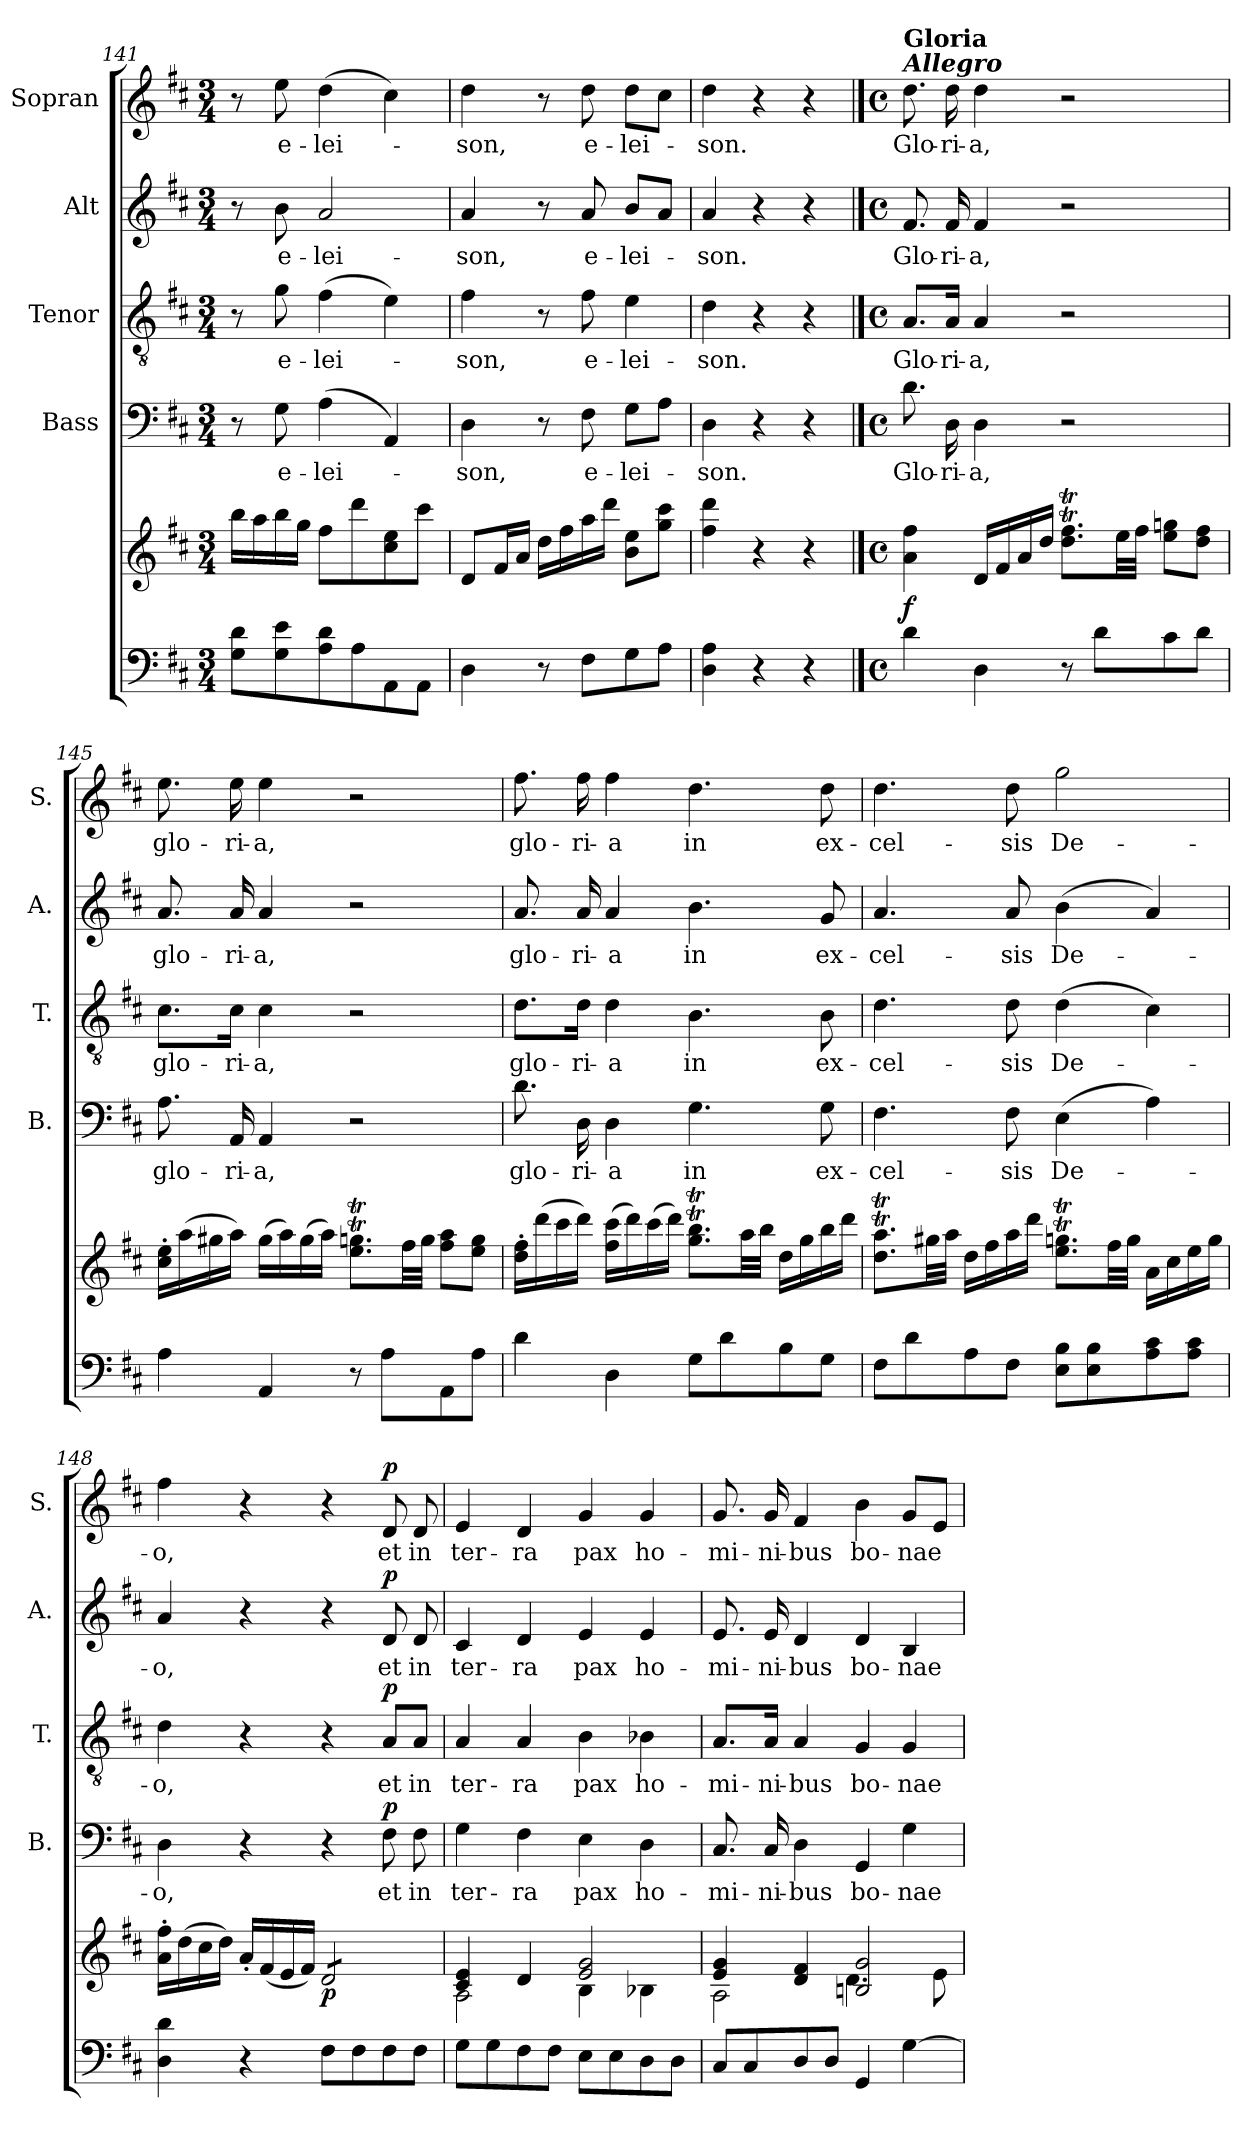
**kern	**kern	**dynam	**kern	**text	**dynam	**kern	**text	**dynam	**kern	**text	**dynam	**kern	**text	**dynam
*part5	*part5	*part5	*part4	*part4	*part4	*part3	*part3	*part3	*part2	*part2	*part2	*part1	*part1	*part1
*staff6	*staff5	*staff5/6	*staff4	*staff4	*staff4	*staff3	*staff3	*staff3	*staff2	*staff2	*staff2	*staff1	*staff1	*staff1
*	*	*	*I"Bass	*	*	*I"Tenor	*	*	*I"Alt	*	*	*I"Sopran	*	*
*	*	*	*I'B.	*	*	*I'T.	*	*	*I'A.	*	*	*I'S.	*	*
*clefF4	*clefG2	*	*clefF4	*	*	*clefGv2	*	*	*clefG2	*	*	*clefG2	*	*
*k[f#c#]	*k[f#c#]	*	*k[f#c#]	*	*	*k[f#c#]	*	*	*k[f#c#]	*	*	*k[f#c#]	*	*
*D:	*D:	*	*D:	*	*	*D:	*	*	*D:	*	*	*D:	*	*
*M3/4	*M3/4	*	*M3/4	*	*	*M3/4	*	*	*M3/4	*	*	*M3/4	*	*
=141	=141	=141	=141	=141	=141	=141	=141	=141	=141	=141	=141	=141	=141	=141
8G\ 8d\L	16bb\LL	.	8r	.	.	8r	.	.	8r	.	.	8r	.	.
.	16aa\	.	.	.	.	.	.	.	.	.	.	.	.	.
!	!	!	!	!LO:LY:b	!	!	!LO:LY:b	!	!	!LO:LY:b	!	!	!LO:LY:b	!
8G\ 8e\	16bb\	.	8G\	e-	.	8g\	e-	.	8b\	e-	.	8ee\	e-	.
.	16gg\JJ	.	.	.	.	.	.	.	.	.	.	.	.	.
!	!	!	!	!LO:LY:b	!	!	!LO:LY:b	!	!	!LO:LY:b	!	!	!LO:LY:b	!
8A\ 8d\	8ff#\L	.	(>4A\	-lei-	.	(>4f#\	-lei-	.	2a/	-lei-	.	(>4dd\	-lei-	.
8A\	8ddd\	.	.	.	.	.	.	.	.	.	.	.	.	.
8AA\	8cc#\ 8ee\	.	4AA/)	.	.	4e\)	.	.	.	.	.	4cc#\)	.	.
8AA\J	8ccc#\J	.	.	.	.	.	.	.	.	.	.	.	.	.
=142	=142	=142	=142	=142	=142	=142	=142	=142	=142	=142	=142	=142	=142	=142
!	!	!	!	!LO:LY:b	!	!	!LO:LY:b	!	!	!LO:LY:b	!	!	!LO:LY:b	!
4D\	8d/L	.	4D\	-son,	.	4f#\	-son,	.	4a/	-son,	.	4dd\	-son,	.
.	16f#/L	.	.	.	.	.	.	.	.	.	.	.	.	.
.	16a/JJ	.	.	.	.	.	.	.	.	.	.	.	.	.
8r	16dd\LL	.	8r	.	.	8r	.	.	8r	.	.	8r	.	.
.	16ff#\	.	.	.	.	.	.	.	.	.	.	.	.	.
!	!	!	!	!LO:LY:b	!	!	!LO:LY:b	!	!	!LO:LY:b	!	!	!LO:LY:b	!
8F#\L	16aa\	.	8F#\	e-	.	8f#\	e-	.	8a/	e-	.	8dd\	e-	.
.	16ddd\JJ	.	.	.	.	.	.	.	.	.	.	.	.	.
!	!	!	!	!LO:LY:b	!	!	!LO:LY:b	!	!	!LO:LY:b	!	!	!LO:LY:b	!
8G\	8b\ 8ee\L	.	8G\L	-lei-	.	4e\	-lei-	.	8b/L	-lei-	.	8dd\L	-lei-	.
8A\J	8gg\ 8ccc#\J	.	8A\J	.	.	.	.	.	8a/J	.	.	8cc#\J	.	.
=143	=143	=143	=143	=143	=143	=143	=143	=143	=143	=143	=143	=143	=143	=143
!	!	!	!	!LO:LY:b	!	!	!LO:LY:b	!	!	!LO:LY:b	!	!	!LO:LY:b	!
4D\ 4A\	4ff#\ 4ddd\	.	4D\	-son.	.	4d\	-son.	.	4a/	-son.	.	4dd\	-son.	.
4r	4r	.	4r	.	.	4r	.	.	4r	.	.	4r	.	.
4r	4r	.	4r	.	.	4r	.	.	4r	.	.	4r	.	.
!!LO:LB:g=z
==144	==144	==144	==144	==144	==144	==144	==144	==144	==144	==144	==144	==144	==144	==144
*M4/4	*M4/4	*	*M4/4	*	*	*M4/4	*	*	*M4/4	*	*	*M4/4	*	*
*met(c)	*met(c)	*	*met(c)	*	*	*met(c)	*	*	*met(c)	*	*	*met(c)	*	*
!	!	!	!	!	!	!	!	!	!	!	!	!LO:TX:a:Bi:t=Allegro	!	!
!	!	!	!	!	!	!	!	!	!	!	!	!LO:TX:a:B:t=Gloria	!	!
!	!	!LO:DY:b	!	!LO:LY:b	!	!	!LO:LY:b	!	!	!LO:LY:b	!	!	!LO:LY:b	!
4d\	4a\ 4ff#\	f	8.d\	Glo-	.	8.A/L	Glo-	.	8.f#/	Glo-	.	8.dd\	Glo-	.
!	!	!	!	!LO:LY:b	!	!	!LO:LY:b	!	!	!LO:LY:b	!	!	!LO:LY:b	!
.	.	.	16D\	-ri-	.	16A/Jk	-ri-	.	16f#/	-ri-	.	16dd\	-ri-	.
!	!	!	!	!LO:LY:b	!	!	!LO:LY:b	!	!	!LO:LY:b	!	!	!LO:LY:b	!
4D\	16d/LL	.	4D\	-a,	.	4A/	-a,	.	4f#/	-a,	.	4dd\	-a,	.
.	16f#/	.	.	.	.	.	.	.	.	.	.	.	.	.
.	16a/	.	.	.	.	.	.	.	.	.	.	.	.	.
.	16dd/JJ	.	.	.	.	.	.	.	.	.	.	.	.	.
8r	8.dd\T 8.ff#\TL	.	2r	.	.	2r	.	.	2r	.	.	2r	.	.
8d\L	.	.	.	.	.	.	.	.	.	.	.	.	.	.
.	32ee\LL	.	.	.	.	.	.	.	.	.	.	.	.	.
.	32ff#\JJJ	.	.	.	.	.	.	.	.	.	.	.	.	.
8c#\	8ee\ 8gg\L	.	.	.	.	.	.	.	.	.	.	.	.	.
8d\J	8dd\ 8ff#\J	.	.	.	.	.	.	.	.	.	.	.	.	.
=145	=145	=145	=145	=145	=145	=145	=145	=145	=145	=145	=145	=145	=145	=145
!	!	!	!	!LO:LY:b	!	!	!LO:LY:b	!	!	!LO:LY:b	!	!	!LO:LY:b	!
4A\	16cc#\'> 16ee\'>LL	.	8.A\	glo-	.	8.c#\L	glo-	.	8.a/	glo-	.	8.ee\	glo-	.
.	(>16aa\	.	.	.	.	.	.	.	.	.	.	.	.	.
.	16gg#X\	.	.	.	.	.	.	.	.	.	.	.	.	.
!	!	!	!	!LO:LY:b	!	!	!LO:LY:b	!	!	!LO:LY:b	!	!	!LO:LY:b	!
.	16aa\JJ)	.	16AA/	-ri-	.	16c#\Jk	-ri-	.	16a/	-ri-	.	16ee\	-ri-	.
!	!	!	!	!LO:LY:b	!	!	!LO:LY:b	!	!	!LO:LY:b	!	!	!LO:LY:b	!
4AA/	(>16gg#\LL	.	4AA/	-a,	.	4c#\	-a,	.	4a/	-a,	.	4ee\	-a,	.
.	16aa\)	.	.	.	.	.	.	.	.	.	.	.	.	.
.	(>16gg#\	.	.	.	.	.	.	.	.	.	.	.	.	.
.	16aa\JJ)	.	.	.	.	.	.	.	.	.	.	.	.	.
8r	8.ee\T 8.ggn\TL	.	2r	.	.	2r	.	.	2r	.	.	2r	.	.
8A\L	.	.	.	.	.	.	.	.	.	.	.	.	.	.
.	32ff#\LL	.	.	.	.	.	.	.	.	.	.	.	.	.
.	32gg\JJJ	.	.	.	.	.	.	.	.	.	.	.	.	.
8AA\	8ff#\ 8aa\L	.	.	.	.	.	.	.	.	.	.	.	.	.
8A\J	8ee\ 8gg\J	.	.	.	.	.	.	.	.	.	.	.	.	.
=146	=146	=146	=146	=146	=146	=146	=146	=146	=146	=146	=146	=146	=146	=146
!	!	!	!	!LO:LY:b	!	!	!LO:LY:b	!	!	!LO:LY:b	!	!	!LO:LY:b	!
4d\	16dd\'> 16ff#\'>LL	.	8.d\	glo-	.	8.d\L	glo-	.	8.a/	glo-	.	8.ff#\	glo-	.
.	(>16ddd\	.	.	.	.	.	.	.	.	.	.	.	.	.
.	16ccc#\	.	.	.	.	.	.	.	.	.	.	.	.	.
!	!	!	!	!LO:LY:b	!	!	!LO:LY:b	!	!	!LO:LY:b	!	!	!LO:LY:b	!
.	16ddd\JJ)	.	16D\	-ri-	.	16d\Jk	-ri-	.	16a/	-ri-	.	16ff#\	-ri-	.
!	!	!	!	!LO:LY:b	!	!	!LO:LY:b	!	!	!LO:LY:b	!	!	!LO:LY:b	!
4D\	(>16ff#\ 16ccc#\LL	.	4D\	-a	.	4d\	-a	.	4a/	-a	.	4ff#\	-a	.
.	16ddd\)	.	.	.	.	.	.	.	.	.	.	.	.	.
.	(>16ccc#\	.	.	.	.	.	.	.	.	.	.	.	.	.
.	16ddd\JJ)	.	.	.	.	.	.	.	.	.	.	.	.	.
!	!	!	!	!LO:LY:b	!	!	!LO:LY:b	!	!	!LO:LY:b	!	!	!LO:LY:b	!
8G\L	8.gg\T 8.bb\TL	.	4.G\	in	.	4.B\	in	.	4.b\	in	.	4.dd\	in	.
8d\	.	.	.	.	.	.	.	.	.	.	.	.	.	.
.	32aa\LL	.	.	.	.	.	.	.	.	.	.	.	.	.
.	32bb\JJJ	.	.	.	.	.	.	.	.	.	.	.	.	.
8B\	16dd\LL	.	.	.	.	.	.	.	.	.	.	.	.	.
.	16gg\	.	.	.	.	.	.	.	.	.	.	.	.	.
!	!	!	!	!LO:LY:b	!	!	!LO:LY:b	!	!	!LO:LY:b	!	!	!LO:LY:b	!
8G\J	16bb\	.	8G\	ex-	.	8B\	ex-	.	8g/	ex-	.	8dd\	ex-	.
.	16ddd\JJ	.	.	.	.	.	.	.	.	.	.	.	.	.
!!LO:PB:g=z
=147	=147	=147	=147	=147	=147	=147	=147	=147	=147	=147	=147	=147	=147	=147
!	!	!	!	!LO:LY:b	!	!	!LO:LY:b	!	!	!LO:LY:b	!	!	!LO:LY:b	!
8F#\L	8.dd\T 8.aa\TL	.	4.F#\	-cel-	.	4.d\	-cel-	.	4.a/	-cel-	.	4.dd\	-cel-	.
8d\	.	.	.	.	.	.	.	.	.	.	.	.	.	.
.	32gg#X\LL	.	.	.	.	.	.	.	.	.	.	.	.	.
.	32aa\JJJ	.	.	.	.	.	.	.	.	.	.	.	.	.
8A\	16dd\LL	.	.	.	.	.	.	.	.	.	.	.	.	.
.	16ff#\	.	.	.	.	.	.	.	.	.	.	.	.	.
!	!	!	!	!LO:LY:b	!	!	!LO:LY:b	!	!	!LO:LY:b	!	!	!LO:LY:b	!
8F#\J	16aa\	.	8F#\	-sis	.	8d\	-sis	.	8a/	-sis	.	8dd\	-sis	.
.	16ddd\JJ	.	.	.	.	.	.	.	.	.	.	.	.	.
!	!	!	!	!LO:LY:b	!	!	!LO:LY:b	!	!	!LO:LY:b	!	!	!LO:LY:b	!
8E\ 8B\L	8.ee\T 8.ggn\TL	.	(>4E\	De-	.	(>4d\	De-	.	(>4b\	De-	.	2gg\	De-	.
8E\ 8B\	.	.	.	.	.	.	.	.	.	.	.	.	.	.
.	32ff#\LL	.	.	.	.	.	.	.	.	.	.	.	.	.
.	32gg\JJJ	.	.	.	.	.	.	.	.	.	.	.	.	.
8A\ 8c#\	16a\LL	.	4A\)	.	.	4c#\)	.	.	4a/)	.	.	.	.	.
.	16cc#\	.	.	.	.	.	.	.	.	.	.	.	.	.
8A\ 8c#\J	16ee\	.	.	.	.	.	.	.	.	.	.	.	.	.
.	16gg\JJ	.	.	.	.	.	.	.	.	.	.	.	.	.
=148	=148	=148	=148	=148	=148	=148	=148	=148	=148	=148	=148	=148	=148	=148
!	!	!	!	!LO:LY:b	!	!	!LO:LY:b	!	!	!LO:LY:b	!	!	!LO:LY:b	!
4D\ 4d\	16a\'> 16ff#\'>LL	.	4D\	-o,	.	4d\	-o,	.	4a/	-o,	.	4ff#\	-o,	.
.	(>16dd\	.	.	.	.	.	.	.	.	.	.	.	.	.
.	16cc#\	.	.	.	.	.	.	.	.	.	.	.	.	.
.	16dd\JJ)	.	.	.	.	.	.	.	.	.	.	.	.	.
4r	16a'</LL	.	4r	.	.	4r	.	.	4r	.	.	4r	.	.
.	(<16f#/	.	.	.	.	.	.	.	.	.	.	.	.	.
.	16e/	.	.	.	.	.	.	.	.	.	.	.	.	.
.	16f#/JJ)	.	.	.	.	.	.	.	.	.	.	.	.	.
!	!	!LO:DY:b	!	!	!	!	!	!	!	!	!	!	!	!
*	*tremolo	*	*	*	*	*	*	*	*	*	*	*	*	*
8F#\L	8d/L	p	4r	.	.	4r	.	.	4r	.	.	4r	.	.
8F#\	8d/	.	.	.	.	.	.	.	.	.	.	.	.	.
!	!	!	!	!LO:LY:b	!LO:DY:a	!	!LO:LY:b	!LO:DY:a	!	!LO:LY:b	!LO:DY:a	!	!LO:LY:b	!LO:DY:a
8F#\	8d/	.	8F#\	et	p	8A/L	et	p	8d/	et	p	8d/	et	p
!	!	!	!	!LO:LY:b	!	!	!LO:LY:b	!	!	!LO:LY:b	!	!	!LO:LY:b	!
8F#\J	8d/J	.	8F#\	in	.	8A/J	in	.	8d/	in	.	8d/	in	.
*	*Xtremolo	*	*	*	*	*	*	*	*	*	*	*	*	*
=149	=149	=149	=149	=149	=149	=149	=149	=149	=149	=149	=149	=149	=149	=149
*	*^	*	*	*	*	*	*	*	*	*	*	*	*	*
!	!	!	!	!	!LO:LY:b	!	!	!LO:LY:b	!	!	!LO:LY:b	!	!	!LO:LY:b	!
8G\L	4c#/ 4e/	2A\	.	4G\	ter-	.	4A/	ter-	.	4c#/	ter-	.	4e/	ter-	.
8G\	.	.	.	.	.	.	.	.	.	.	.	.	.	.	.
!	!	!	!	!	!LO:LY:b	!	!	!LO:LY:b	!	!	!LO:LY:b	!	!	!LO:LY:b	!
8F#\	4d/	.	.	4F#\	-ra	.	4A/	-ra	.	4d/	-ra	.	4d/	-ra	.
8F#\J	.	.	.	.	.	.	.	.	.	.	.	.	.	.	.
!	!	!	!	!	!LO:LY:b	!	!	!LO:LY:b	!	!	!LO:LY:b	!	!	!LO:LY:b	!
8E\L	2e/ 2g/	4B\	.	4E\	pax	.	4B\	pax	.	4e/	pax	.	4g/	pax	.
8E\	.	.	.	.	.	.	.	.	.	.	.	.	.	.	.
!	!	!	!	!	!LO:LY:b	!	!	!LO:LY:b	!	!	!LO:LY:b	!	!	!LO:LY:b	!
8D\	.	4B-X\	.	4D\	ho-	.	4B-X\	ho-	.	4e/	ho-	.	4g/	ho-	.
8D\J	.	.	.	.	.	.	.	.	.	.	.	.	.	.	.
=150	=150	=150	=150	=150	=150	=150	=150	=150	=150	=150	=150	=150	=150	=150	=150
!	!	!	!	!	!LO:LY:b	!	!	!LO:LY:b	!	!	!LO:LY:b	!	!	!LO:LY:b	!
8C#/L	4e/ 4g/	2A\	.	8.C#/	-mi-	.	8.A/L	-mi-	.	8.e/	-mi-	.	8.g/	-mi-	.
8C#/	.	.	.	.	.	.	.	.	.	.	.	.	.	.	.
!	!	!	!	!	!LO:LY:b	!	!	!LO:LY:b	!	!	!LO:LY:b	!	!	!LO:LY:b	!
.	.	.	.	16C#/	-ni-	.	16A/Jk	-ni-	.	16e/	-ni-	.	16g/	-ni-	.
!	!	!	!	!	!LO:LY:b	!	!	!LO:LY:b	!	!	!LO:LY:b	!	!	!LO:LY:b	!
8D/	4d/ 4f#/	.	.	4D\	-bus	.	4A/	-bus	.	4d/	-bus	.	4f#/	-bus	.
8D/J	.	.	.	.	.	.	.	.	.	.	.	.	.	.	.
!	!	!	!	!	!LO:LY:b	!	!	!LO:LY:b	!	!	!LO:LY:b	!	!	!LO:LY:b	!
4GG/	2Bn/ 2g/	4.d\	.	4GG/	bo-	.	4G/	bo-	.	4d/	bo-	.	4b\	bo-	.
!	!	!	!	!	!LO:LY:b	!	!	!LO:LY:b	!	!	!LO:LY:b	!	!	!LO:LY:b	!
[4G\	.	.	.	4G\	-nae	.	4G/	-nae	.	4B/	-nae	.	8g/L	-nae	.
.	.	8e\	.	.	.	.	.	.	.	.	.	.	8e/J	.	.
*	*v	*v	*	*	*	*	*	*	*	*	*	*	*	*	*
=	=	=	=	=	=	=	=	=	=	=	=	=	=	=
*-	*-	*-	*-	*-	*-	*-	*-	*-	*-	*-	*-	*-	*-	*-
